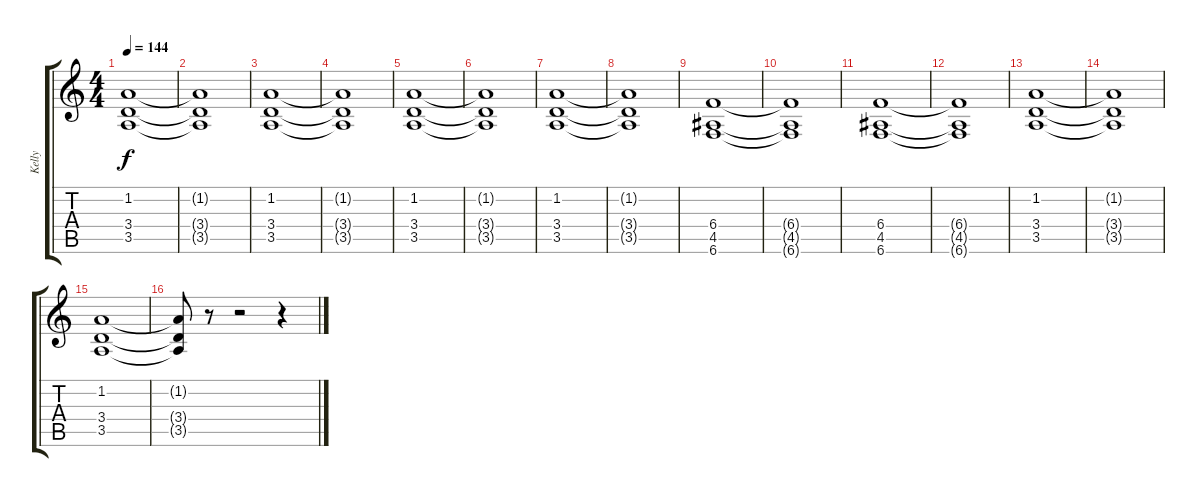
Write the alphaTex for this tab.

\track ("Kelly" "Kelly") {mute instrument overdrivenguitar}
\staff {score tabs}
\tuning (Db4 Ab3 E3 B2 Gb2 B1) {hide}
\ts (4 4)
\tempo 144
\clef g2
\ks c
(1.2 3.4 3.5).1{dy f} |
(1.2{t} 3.4{t} 3.5{t}).1 |
(1.2 3.4 3.5).1 |
(1.2{t} 3.4{t} 3.5{t}).1 |
(1.2 3.4 3.5).1 |
(1.2{t} 3.4{t} 3.5{t}).1 |
(1.2 3.4 3.5).1 |
(1.2{t} 3.4{t} 3.5{t}).1 |
(6.4 4.5 6.6).1 |
(6.4{t} 4.5{t} 6.6{t}).1 |
(6.4 4.5 6.6).1 |
(6.4{t} 4.5{t} 6.6{t}).1 |
(1.2 3.4 3.5).1 |
(1.2{t} 3.4{t} 3.5{t}).1 |
(1.2 3.4 3.5).1 |
(1.2{t} 3.4{t} 3.5{t}).8 r.8 r.2 r.4
